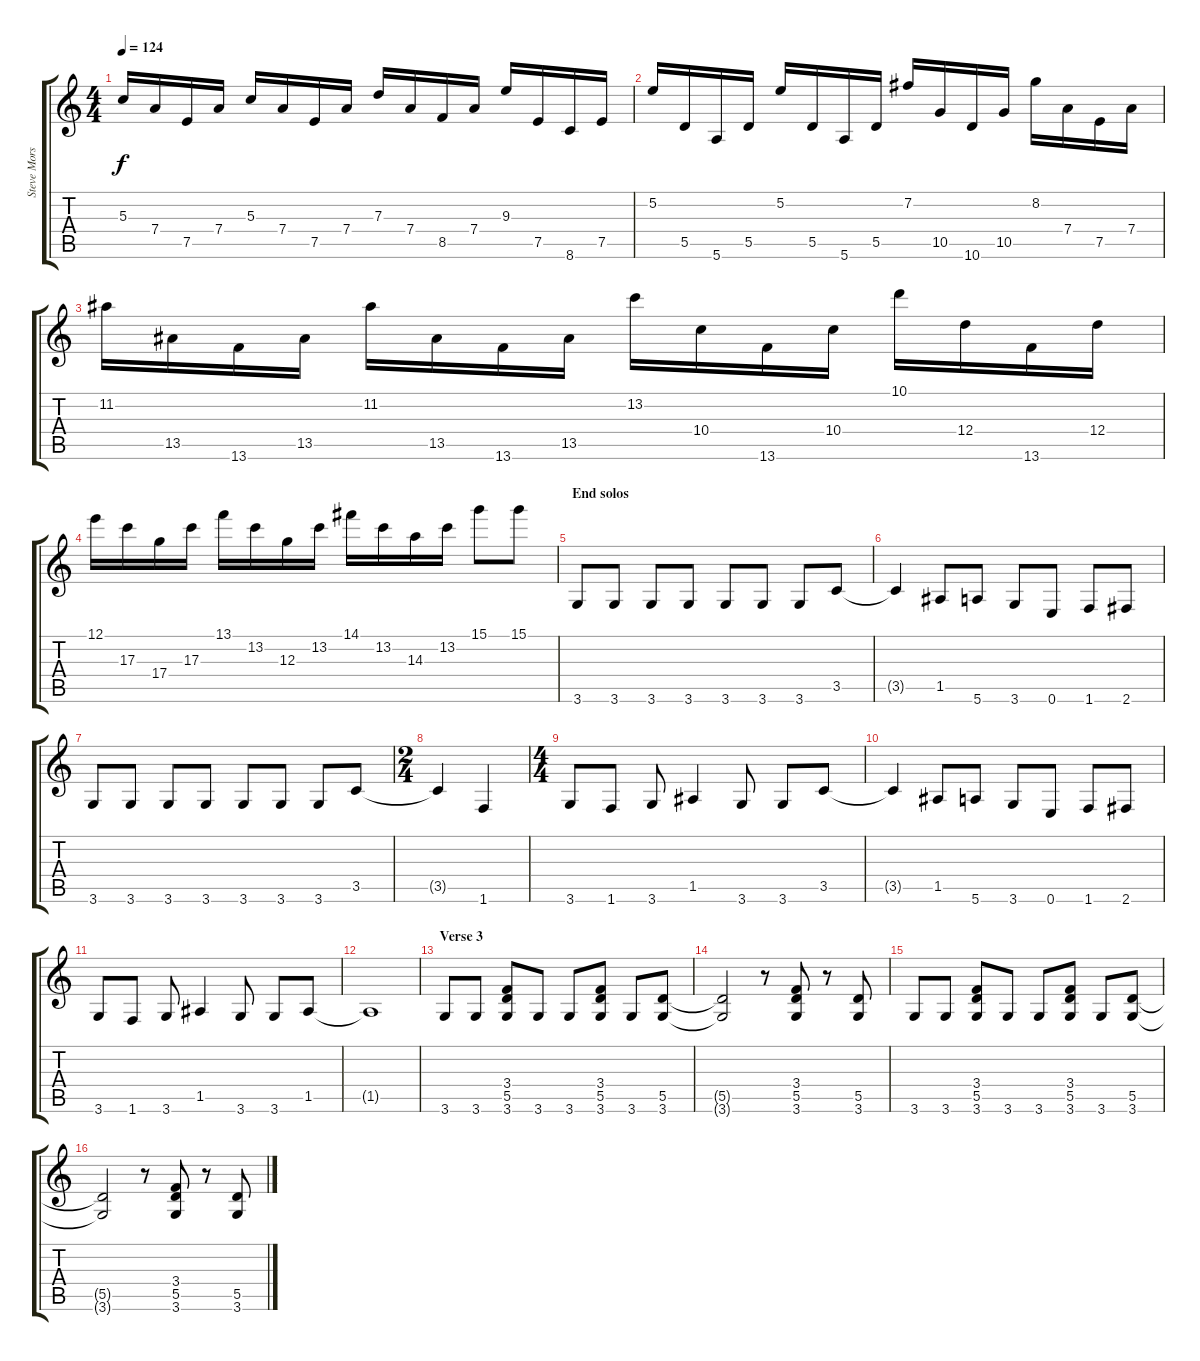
\track ("Steve Morse (Guitar)" "Steve Mors") {instrument distortionguitar}
\staff {score tabs}
\tuning (E4 B3 G3 D3 A2 E2) {hide}
\ts (4 4)
\tempo 124
\clef g2
\ks c
5.3.16{dy f} 7.4.16 7.5.16 7.4.16 5.3.16 7.4.16 7.5.16 7.4.16 7.3.16 7.4.16 8.5.16 7.4.16 9.3.16 7.5.16 8.6.16 7.5.16 |
5.2.16 5.5.16 5.6.16 5.5.16 5.2.16 5.5.16 5.6.16 5.5.16 7.2.16 10.5.16 10.6.16 10.5.16 8.2.16 7.4.16 7.5.16 7.4.16 |
11.2.16 13.5.16 13.6.16 13.5.16 11.2.16 13.5.16 13.6.16 13.5.16 13.2.16 10.4.16 13.6.16 10.4.16 10.1.16 12.4.16 13.6.16 12.4.16 |
12.1.16 17.3.16 17.4.16 17.3.16 13.1.16 13.2.16 12.3.16 13.2.16 14.1.16 13.2.16 14.3.16 13.2.16 15.1.8 15.1.8 |
\section ("" "End solos")
3.6.8{volume 13} 3.6.8 3.6.8 3.6.8 3.6.8 3.6.8 3.6.8 3.5.8 |
3.5{t}.4 1.5.8 5.6.8 3.6.8 0.6.8 1.6.8 2.6.8 |
3.6.8 3.6.8 3.6.8 3.6.8 3.6.8 3.6.8 3.6.8 3.5.8 |
\ts (2 4)
3.5{t}.4 1.6.4 |
\ts (4 4)
3.6.8 1.6.8 3.6.8 1.5.4 3.6.8 3.6.8 3.5.8 |
3.5{t}.4 1.5.8 5.6.8 3.6.8 0.6.8 1.6.8 2.6.8 |
3.6.8 1.6.8 3.6.8 1.5.4 3.6.8 3.6.8 1.5.8 |
1.5{t}.1 |
\section ("" "Verse 3")
3.6.8{volume 10} 3.6.8 (3.4 5.5 3.6).8 3.6.8 3.6.8 (3.4 5.5 3.6).8 3.6.8 (5.5 3.6).8 |
(5.5{t} 3.6{t}).2 r.8 (3.4 5.5 3.6).8 r.8 (5.5 3.6).8 |
3.6.8 3.6.8 (3.4 5.5 3.6).8 3.6.8 3.6.8 (3.4 5.5 3.6).8 3.6.8 (5.5 3.6).8 |
(5.5{t} 3.6{t}).2 r.8 (3.4 5.5 3.6).8 r.8 (5.5 3.6).8
